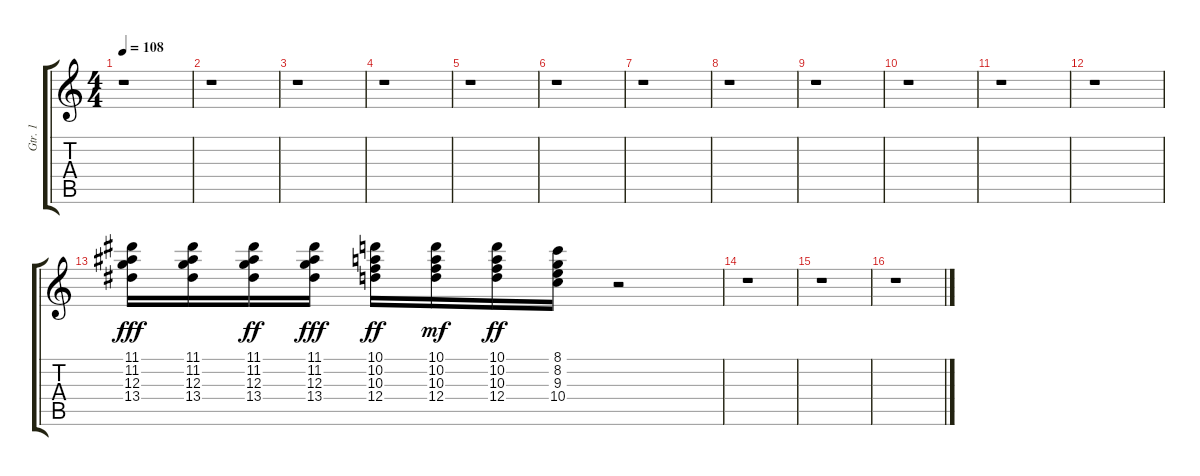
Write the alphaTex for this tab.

\track ("Gtr. 1" "Gtr. 1") {instrument overdrivenguitar}
\staff {score tabs}
\tuning (E4 B3 G3 D3 A2 E2) {hide}
\ts (4 4)
\tempo 108
\clef g2
\ks c
r.1{dy ff} |
r.1 |
r.1 |
r.1 |
r.1 |
r.1 |
r.1 |
r.1 |
r.1 |
r.1 |
r.1 |
r.1 |
(11.1 11.2 12.3 13.4).16{dy fff} (11.1 11.2 12.3 13.4).16 (11.1 11.2 12.3 13.4).16{dy ff} (11.1 11.2 12.3 13.4).16{dy fff} (10.1 10.2 10.3 12.4).16{dy ff} (10.1 10.2 10.3 12.4).16{dy mf} (10.1 10.2 10.3 12.4).16{dy ff} (8.1 8.2 9.3 10.4).16 r.2 |
r.1 |
r.1 |
r.1
